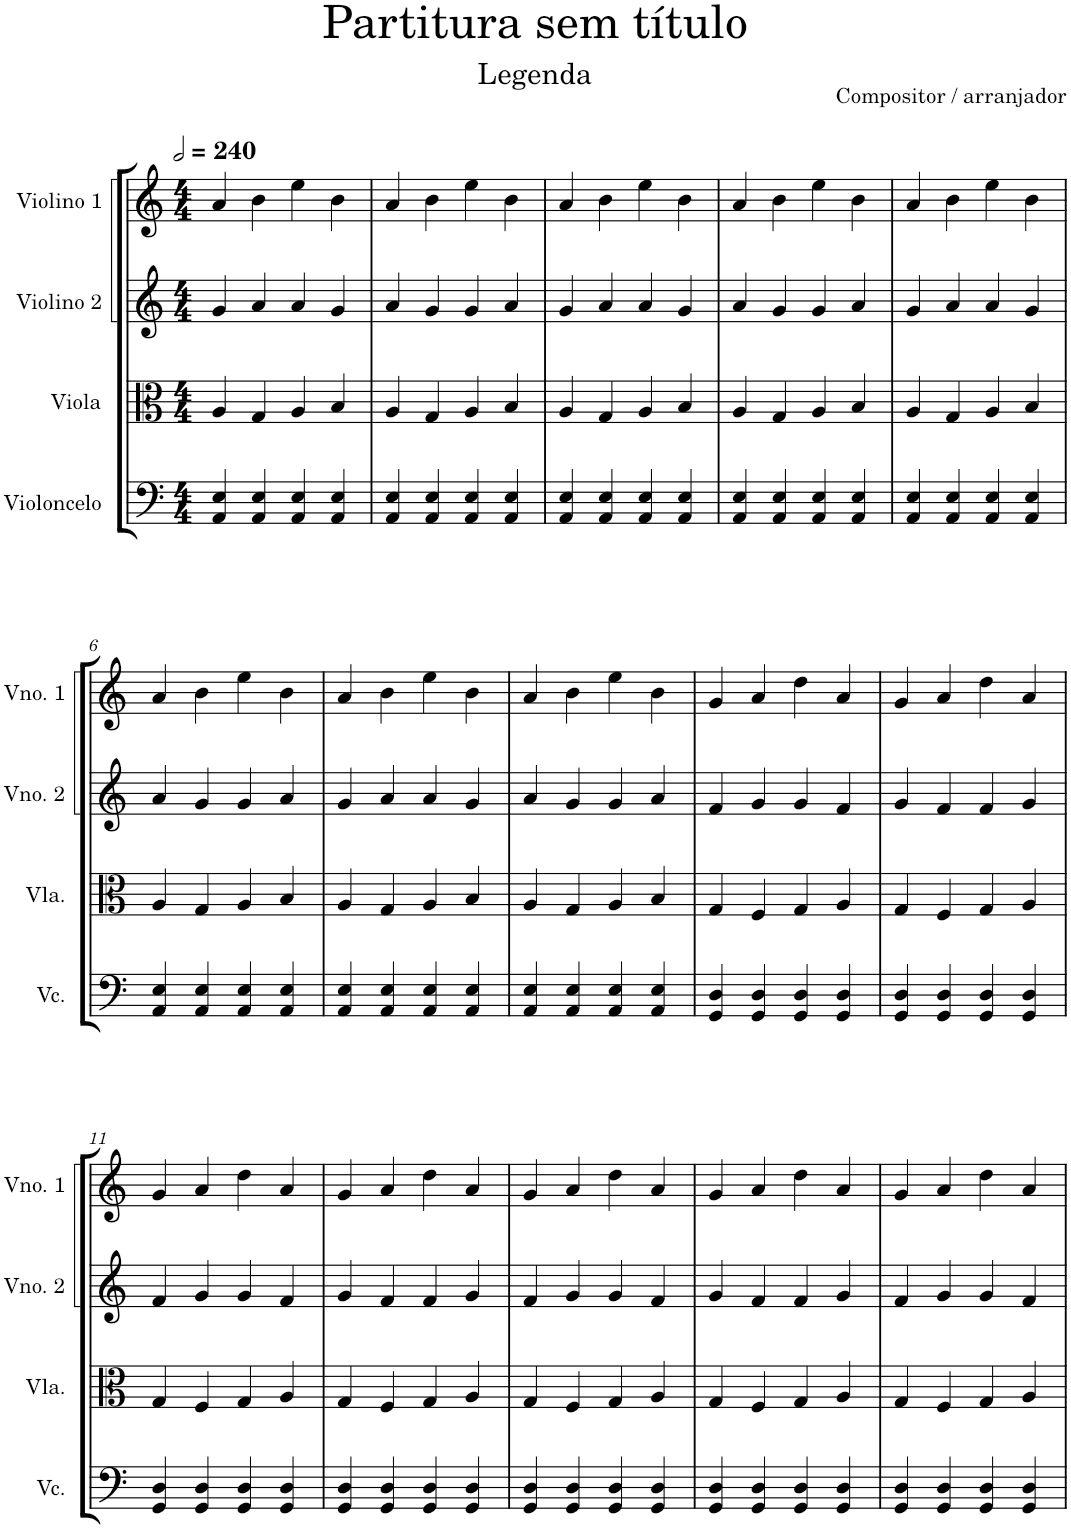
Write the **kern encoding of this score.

**kern	**kern	**kern	**kern
*part4	*part3	*part2	*part1
*staff4	*staff3	*staff2	*staff1
*I"Violoncelo	*I"Viola	*I"Violino 2	*I"Violino 1
*I'Vc.	*I'Vla.	*I'Vno. 2	*I'Vno. 1
*clefF4	*clefC3	*clefG2	*clefG2
*k[]	*k[]	*k[]	*k[]
*M4/4	*M4/4	*M4/4	*M4/4
*MM480	*MM480	*MM480	*MM480
=1	=1	=1	=1
4AA/ 4E/	4A/	4g/	4a/
4AA/ 4E/	4G/	4a/	4b\
4AA/ 4E/	4A/	4a/	4ee\
4AA/ 4E/	4B/	4g/	4b\
=2	=2	=2	=2
4AA/ 4E/	4A/	4a/	4a/
4AA/ 4E/	4G/	4g/	4b\
4AA/ 4E/	4A/	4g/	4ee\
4AA/ 4E/	4B/	4a/	4b\
=3	=3	=3	=3
4AA/ 4E/	4A/	4g/	4a/
4AA/ 4E/	4G/	4a/	4b\
4AA/ 4E/	4A/	4a/	4ee\
4AA/ 4E/	4B/	4g/	4b\
=4	=4	=4	=4
4AA/ 4E/	4A/	4a/	4a/
4AA/ 4E/	4G/	4g/	4b\
4AA/ 4E/	4A/	4g/	4ee\
4AA/ 4E/	4B/	4a/	4b\
=5	=5	=5	=5
4AA/ 4E/	4A/	4g/	4a/
4AA/ 4E/	4G/	4a/	4b\
4AA/ 4E/	4A/	4a/	4ee\
4AA/ 4E/	4B/	4g/	4b\
!!LO:LB:g=z
=6	=6	=6	=6
4AA/ 4E/	4A/	4a/	4a/
4AA/ 4E/	4G/	4g/	4b\
4AA/ 4E/	4A/	4g/	4ee\
4AA/ 4E/	4B/	4a/	4b\
=7	=7	=7	=7
4AA/ 4E/	4A/	4g/	4a/
4AA/ 4E/	4G/	4a/	4b\
4AA/ 4E/	4A/	4a/	4ee\
4AA/ 4E/	4B/	4g/	4b\
=8	=8	=8	=8
4AA/ 4E/	4A/	4a/	4a/
4AA/ 4E/	4G/	4g/	4b\
4AA/ 4E/	4A/	4g/	4ee\
4AA/ 4E/	4B/	4a/	4b\
=9	=9	=9	=9
4GG/ 4D/	4G/	4f/	4g/
4GG/ 4D/	4F/	4g/	4a/
4GG/ 4D/	4G/	4g/	4dd\
4GG/ 4D/	4A/	4f/	4a/
=10	=10	=10	=10
4GG/ 4D/	4G/	4g/	4g/
4GG/ 4D/	4F/	4f/	4a/
4GG/ 4D/	4G/	4f/	4dd\
4GG/ 4D/	4A/	4g/	4a/
!!LO:LB:g=z
=11	=11	=11	=11
4GG/ 4D/	4G/	4f/	4g/
4GG/ 4D/	4F/	4g/	4a/
4GG/ 4D/	4G/	4g/	4dd\
4GG/ 4D/	4A/	4f/	4a/
=12	=12	=12	=12
4GG/ 4D/	4G/	4g/	4g/
4GG/ 4D/	4F/	4f/	4a/
4GG/ 4D/	4G/	4f/	4dd\
4GG/ 4D/	4A/	4g/	4a/
=13	=13	=13	=13
4GG/ 4D/	4G/	4f/	4g/
4GG/ 4D/	4F/	4g/	4a/
4GG/ 4D/	4G/	4g/	4dd\
4GG/ 4D/	4A/	4f/	4a/
=14	=14	=14	=14
4GG/ 4D/	4G/	4g/	4g/
4GG/ 4D/	4F/	4f/	4a/
4GG/ 4D/	4G/	4f/	4dd\
4GG/ 4D/	4A/	4g/	4a/
=15	=15	=15	=15
4GG/ 4D/	4G/	4f/	4g/
4GG/ 4D/	4F/	4g/	4a/
4GG/ 4D/	4G/	4g/	4dd\
4GG/ 4D/	4A/	4f/	4a/
=	=	=	=
*-	*-	*-	*-
